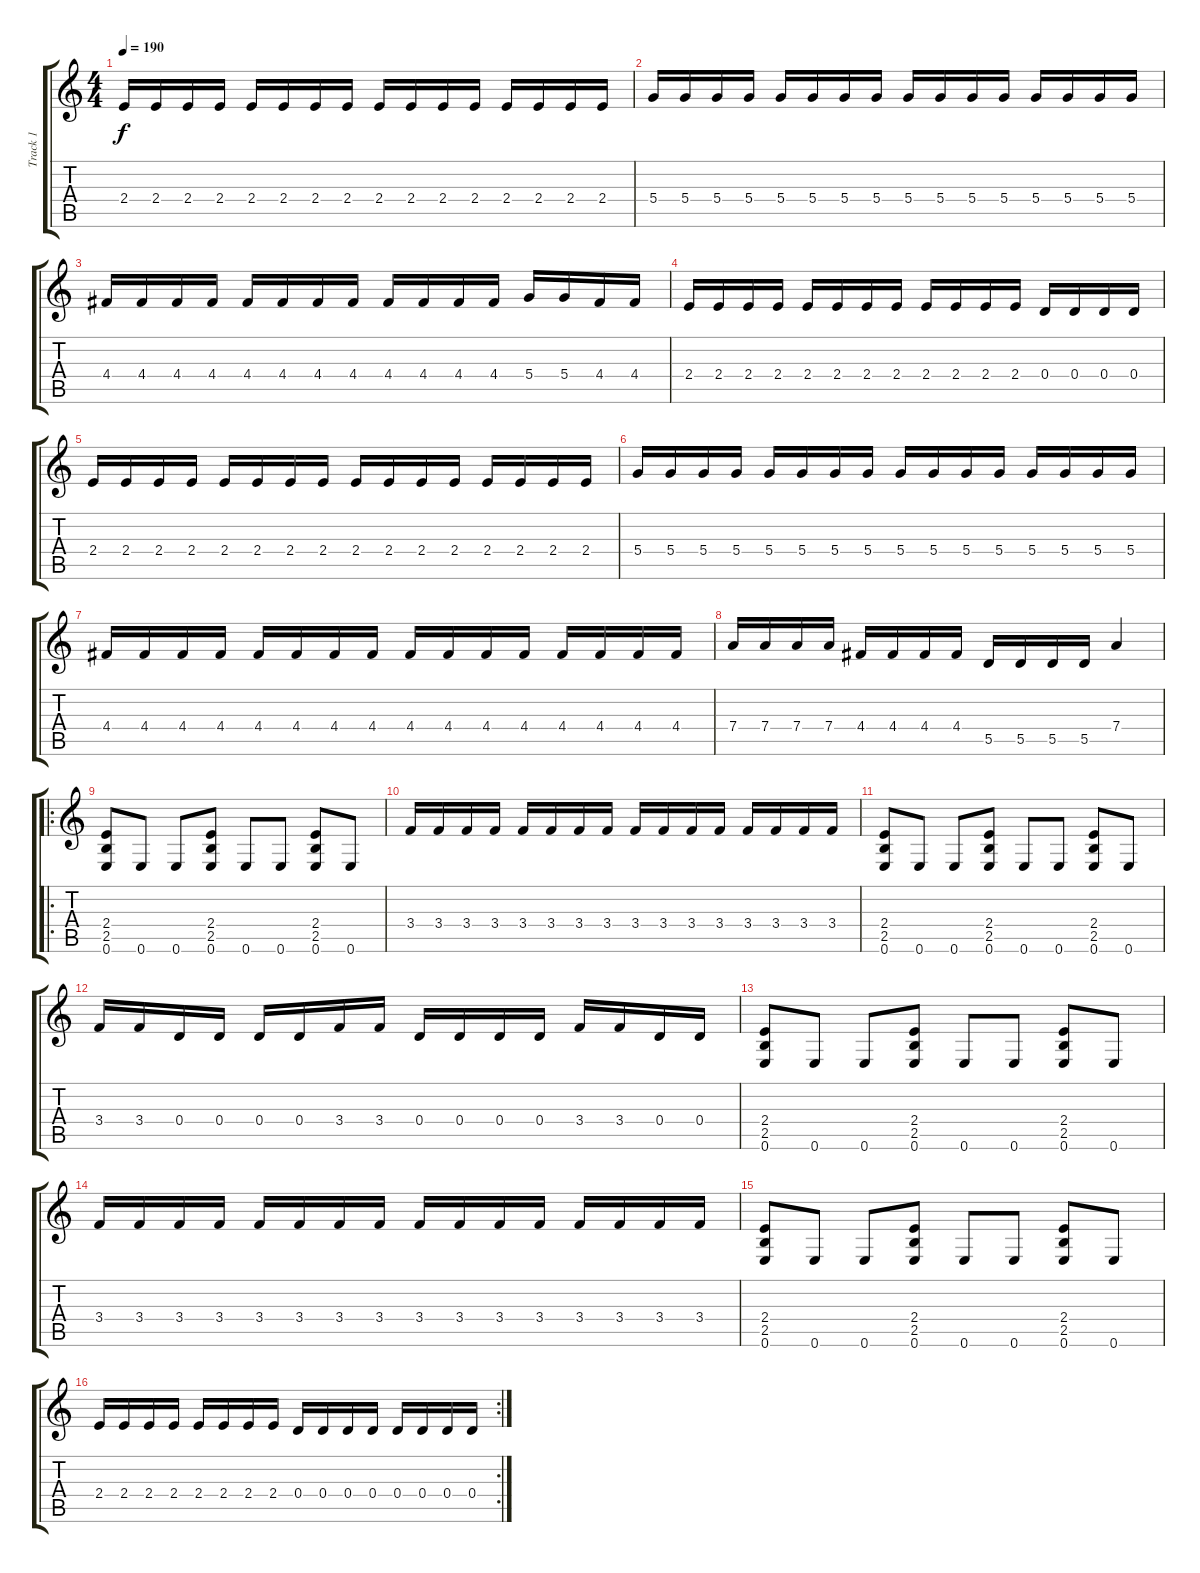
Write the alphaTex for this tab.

\track ("Track 1" "Track 1") {instrument distortionguitar}
\staff {score tabs}
\tuning (E4 B3 G3 D3 A2 E2) {hide}
\ts (4 4)
\tempo 190
\clef g2
\ks c
2.4.16{dy f} 2.4.16 2.4.16 2.4.16 2.4.16 2.4.16 2.4.16 2.4.16 2.4.16 2.4.16 2.4.16 2.4.16 2.4.16 2.4.16 2.4.16 2.4.16 |
5.4.16 5.4.16 5.4.16 5.4.16 5.4.16 5.4.16 5.4.16 5.4.16 5.4.16 5.4.16 5.4.16 5.4.16 5.4.16 5.4.16 5.4.16 5.4.16 |
4.4.16 4.4.16 4.4.16 4.4.16 4.4.16 4.4.16 4.4.16 4.4.16 4.4.16 4.4.16 4.4.16 4.4.16 5.4.16 5.4.16 4.4.16 4.4.16 |
2.4.16 2.4.16 2.4.16 2.4.16 2.4.16 2.4.16 2.4.16 2.4.16 2.4.16 2.4.16 2.4.16 2.4.16 0.4.16 0.4.16 0.4.16 0.4.16 |
2.4.16 2.4.16 2.4.16 2.4.16 2.4.16 2.4.16 2.4.16 2.4.16 2.4.16 2.4.16 2.4.16 2.4.16 2.4.16 2.4.16 2.4.16 2.4.16 |
5.4.16 5.4.16 5.4.16 5.4.16 5.4.16 5.4.16 5.4.16 5.4.16 5.4.16 5.4.16 5.4.16 5.4.16 5.4.16 5.4.16 5.4.16 5.4.16 |
4.4.16 4.4.16 4.4.16 4.4.16 4.4.16 4.4.16 4.4.16 4.4.16 4.4.16 4.4.16 4.4.16 4.4.16 4.4.16 4.4.16 4.4.16 4.4.16 |
7.4.16 7.4.16 7.4.16 7.4.16 4.4.16 4.4.16 4.4.16 4.4.16 5.5.16 5.5.16 5.5.16 5.5.16 7.4.4 |
\ro
(2.4 2.5 0.6).8 0.6.8 0.6.8 (2.4 2.5 0.6).8 0.6.8 0.6.8 (2.4 2.5 0.6).8 0.6.8 |
3.4.16 3.4.16 3.4.16 3.4.16 3.4.16 3.4.16 3.4.16 3.4.16 3.4.16 3.4.16 3.4.16 3.4.16 3.4.16 3.4.16 3.4.16 3.4.16 |
(2.4 2.5 0.6).8 0.6.8 0.6.8 (2.4 2.5 0.6).8 0.6.8 0.6.8 (2.4 2.5 0.6).8 0.6.8 |
3.4.16 3.4.16 0.4.16 0.4.16 0.4.16 0.4.16 3.4.16 3.4.16 0.4.16 0.4.16 0.4.16 0.4.16 3.4.16 3.4.16 0.4.16 0.4.16 |
(2.4 2.5 0.6).8 0.6.8 0.6.8 (2.4 2.5 0.6).8 0.6.8 0.6.8 (2.4 2.5 0.6).8 0.6.8 |
3.4.16 3.4.16 3.4.16 3.4.16 3.4.16 3.4.16 3.4.16 3.4.16 3.4.16 3.4.16 3.4.16 3.4.16 3.4.16 3.4.16 3.4.16 3.4.16 |
(2.4 2.5 0.6).8 0.6.8 0.6.8 (2.4 2.5 0.6).8 0.6.8 0.6.8 (2.4 2.5 0.6).8 0.6.8 |
\rc 2
2.4.16 2.4.16 2.4.16 2.4.16 2.4.16 2.4.16 2.4.16 2.4.16 0.4.16 0.4.16 0.4.16 0.4.16 0.4.16 0.4.16 0.4.16 0.4.16
